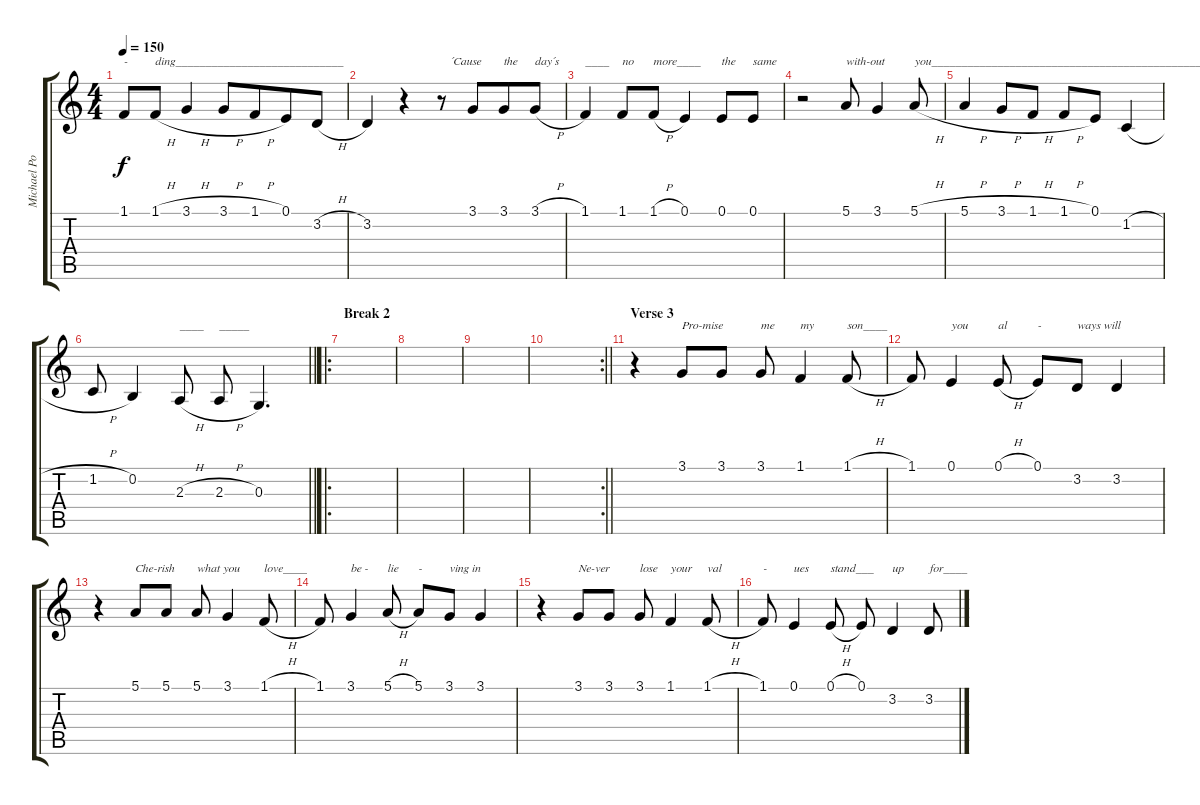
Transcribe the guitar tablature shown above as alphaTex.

\track ("Michael Poulsen  Voice" "Michael Po") {instrument lead2sawtooth}
\staff {score tabs}
\tuning (E4 B3 G3 D3 A2 E2) {hide}
\ts (4 4)
\tempo 150
\clef g2
\ks c
1.1.8{txt "-" dy f} 1.1{h}.8{txt "ding____________________________"} 3.1{h}.4 3.1{h}.8 1.1{h}.8{beam merge} 0.1.8 3.2{h}.8 |
3.2.4 r.4 r.8{txt "   ´Cause"} 3.1.8{beam merge} 3.1.8{txt "the"} 3.1{h}.8{txt "day´s"} |
1.1.4{txt "____"} 1.1.8{txt "no"} 1.1{h}.8{txt "more____"} 0.1.4 0.1.8{txt "the"} 0.1.8{txt "same"} |
r.2 5.1.8{txt "with-out"} 3.1.4 5.1{h}.8{txt "you_______________________________________________"} |
5.1{h}.4 3.1{h}.8 1.1{h}.8 1.1{h}.8 0.1.8 1.2{h}.4 |
\barLineRight lightlight
1.2{h}.8 0.2.4 2.3{h}.8{txt "____"} 2.3{h}.8{txt "_____"} 0.3.4{d} |
\ro
\section ("" "Break 2")
|
|
|
\rc 2
\barLineRight lightlight
|
\section ("" "Verse 3")
r.4 3.1.8{txt "Pro-mise"} 3.1.8 3.1.8{txt "me"} 1.1.4{txt "my"} 1.1{h}.8{txt "son____"} |
1.1.8 0.1.4{txt "you"} 0.1{h}.8{txt "al"} 0.1.8{txt "-"} 3.2.8{txt "ways will"} 3.2.4 |
r.4 5.1.8{txt "Che-rish"} 5.1.8 5.1.8{txt "what you"} 3.1.4 1.1{h}.8{txt "love____"} |
1.1.8 3.1.4{txt "be - "} 5.1{h}.8{txt "lie"} 5.1.8{txt "-"} 3.1.8{txt "ving in"} 3.1.4 |
r.4 3.1.8{txt "Ne-ver"} 3.1.8 3.1.8{txt "lose"} 1.1.4{txt "your"} 1.1{h}.8{txt "val"} |
1.1.8{txt "-"} 0.1.4{txt "ues"} 0.1{h}.8{txt "stand___"} 0.1.8 3.2.4{txt "up"} 3.2{h}.8{txt "for____"}
